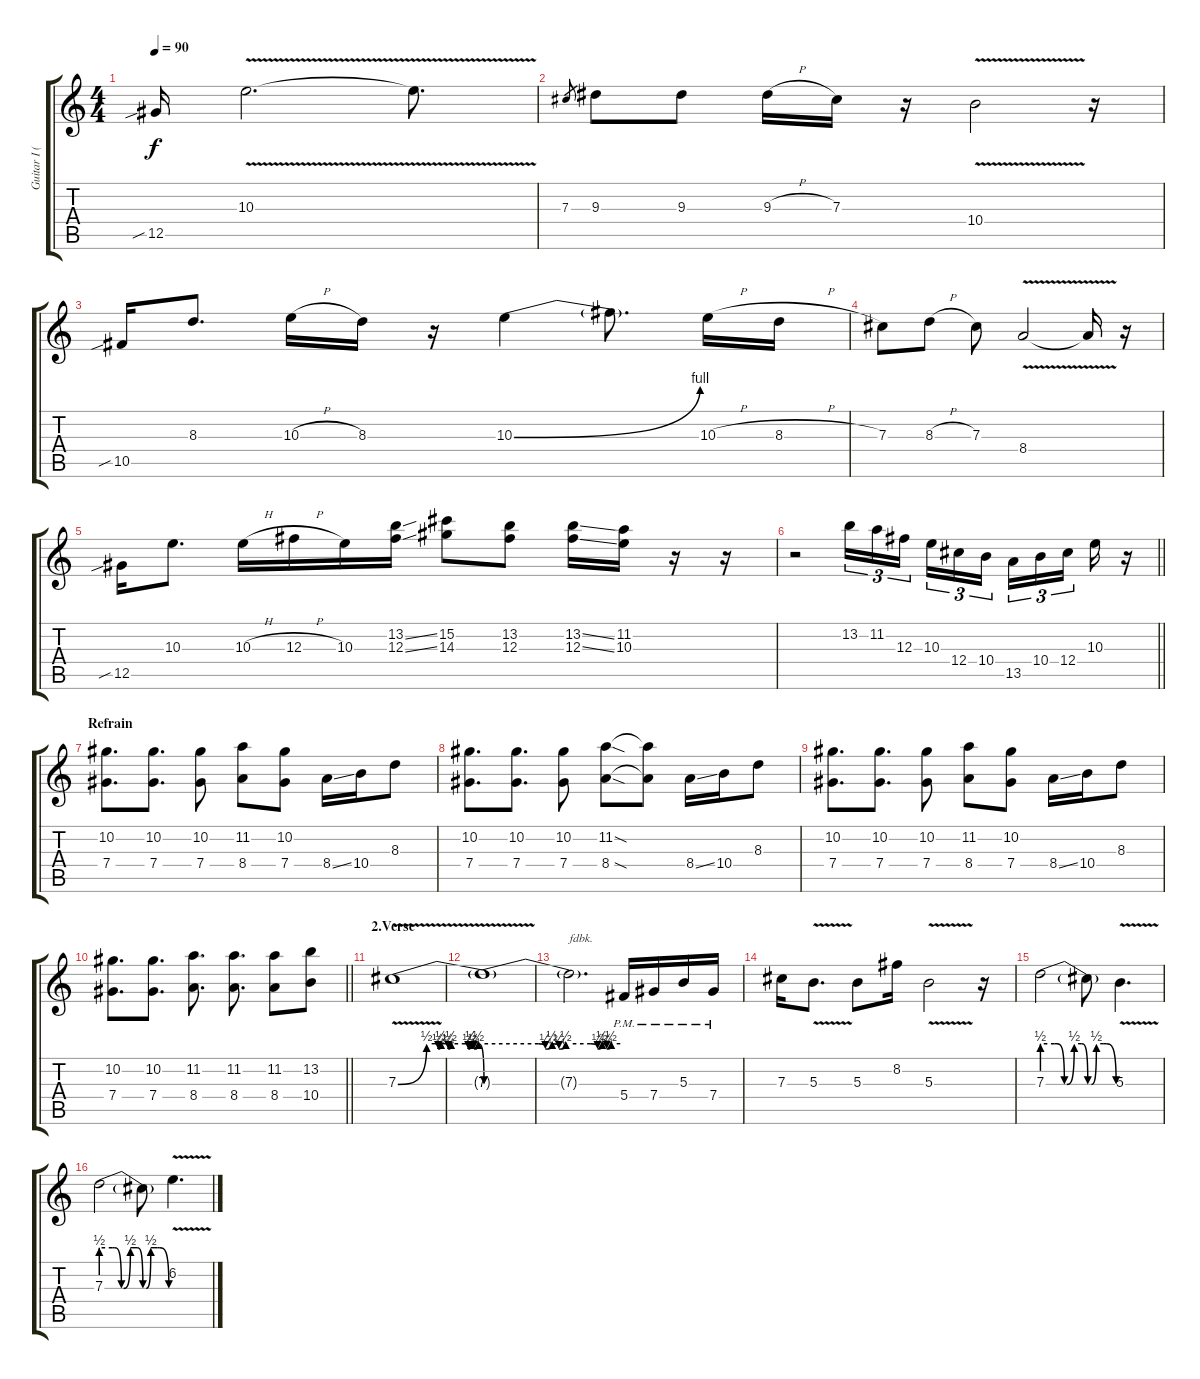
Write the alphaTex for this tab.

\track ("Guitar I (Robin Finck)" "Guitar I (") {instrument overdrivenguitar}
\staff {score tabs}
\tuning (Eb4 Bb3 Gb3 Db3 Ab2 Eb2) {hide}
\ts (4 4)
\tempo 90
\clef g2
\ks c
12.5{sib}.16{dy f} 10.3{v}.2{d} 10.3{t}.8{d} |
7.3.8{gr} 9.3.8 9.3.8 9.3{h}.16 7.3.16 r.16 10.4{v}.2 r.16 |
10.5{sib}.16 8.3.8{d} 10.3{h}.16 8.3.16 r.16 10.3{be (bend 0 0 60 4)}.4 10.3{t}.8{d} 10.3{h}.16 8.3{h}.16 |
7.3.8 8.3{h}.8 7.3.8 8.4{v}.2 8.4{t}.16 r.16 |
12.5{sib}.16 10.3.8{d} 10.3{h}.16 12.3{h}.16 10.3.16 (13.2{ss} 12.3{ss}).16 (15.2 14.3).8 (13.2 12.3).8 (13.2{ss} 12.3{ss}).16 (11.2 10.3).16 r.16 r.16 |
\barLineRight lightlight
r.2 13.2.16{tu (3 2)} 11.2.16{tu (3 2)} 12.3.16{tu (3 2) beam splitsecondary} 10.3.16{tu (3 2)} 12.4.16{tu (3 2)} 10.4.16{tu (3 2)} 13.5.16{tu (3 2)} 10.4.16{tu (3 2)} 12.4.16{tu (3 2) beam splitsecondary} 10.3.16 r.16 |
\section ("" "Refrain")
(10.2 7.4).8{d volume 10} (10.2 7.4).8{d} (10.2 7.4).8 (11.2 8.4).8 (10.2 7.4).8 8.4{ss}.16 10.4.16 8.3.8 |
(10.2 7.4).8{d} (10.2 7.4).8{d} (10.2 7.4).8 (11.2{sod} 8.4{sod}).8 (11.2{t} 8.4{t}).8 8.4{ss}.16 10.4.16 8.3.8 |
(10.2 7.4).8{d} (10.2 7.4).8{d} (10.2 7.4).8 (11.2 8.4).8 (10.2 7.4).8 8.4{ss}.16 10.4.16 8.3.8 |
\barLineRight lightlight
(10.2 7.4).8{d} (10.2 7.4).8{d} (11.2 8.4).8{d} (11.2 8.4).8{d} (11.2 8.4).8 (13.2 10.4).8 |
\section ("" "2.Verse")
7.3{be (custom 0 0 20 2 26 2 28 1 30 2 33 2 35 1 37 2 47 2 49 1 51 2 53 1 56 2 60 0) v}.1{volume 14} |
7.3{be (custom 0 2 24 2 27 1 30 2 33 1 36 2 47 2 50 1 52 2 54 1 56 2 60 2) t}.1 |
7.3{t}.2{d txt "fdbk."} 5.4{pm}.16 7.4{pm}.16 5.3{pm}.16 7.4{pm}.16 |
7.3.16 5.3{v}.8{d} 5.3.8 8.2.16 5.3{v}.2 r.16 |
7.3{be (custom 0 2 10 2 12 2 18 0 20 0 26 2 32 2 37 0 40 0 44 2 50 2 52 2 60 0)}.2 7.3{t}.8 5.3{v}.4{d} |
7.3{be (custom 0 2 10 2 12 2 18 0 20 0 26 2 32 2 37 0 40 0 44 2 50 2 52 2 60 0)}.2 7.3{t}.8 6.2{v}.4{d}
